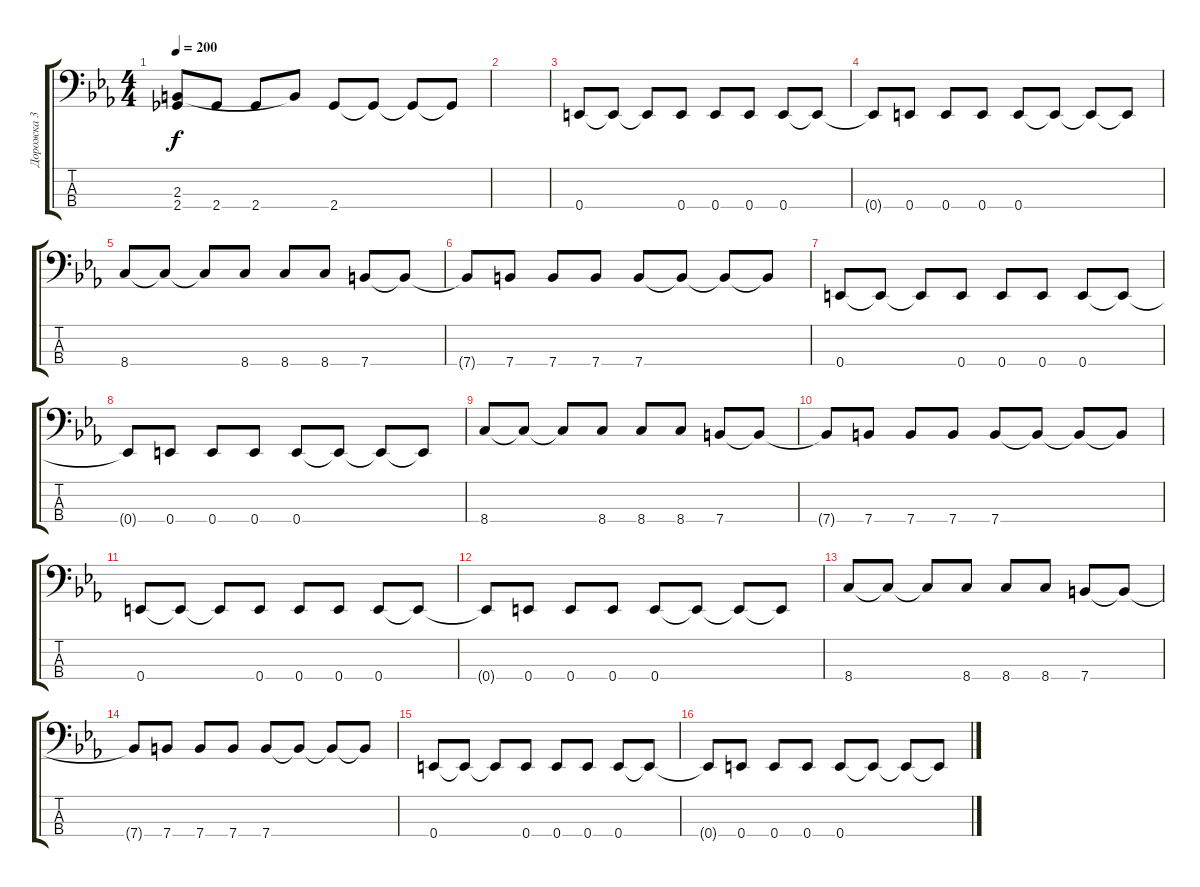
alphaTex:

\track ("Дорожка 3" "Дорожка 3") {instrument electricbassfinger}
\staff {score tabs}
\tuning (G2 D2 A1 E1) {hide}
\ts (4 4)
\tempo 200
\clef f4
\ks cminor
(2.3 2.4{t}).8{dy f} 2.4.8 2.4.8 2.3{t}.8 2.4.8 2.4{t}.8 2.4{t}.8 2.4{t}.8 |
|
0.4.8 0.4{t}.8 0.4{t}.8 0.4.8 0.4.8 0.4.8 0.4.8 0.4{t}.8 |
0.4{t}.8 0.4.8 0.4.8 0.4.8 0.4.8 0.4{t}.8 0.4{t}.8 0.4{t}.8 |
8.4.8 8.4{t}.8 8.4{t}.8 8.4.8 8.4.8 8.4.8 7.4.8 7.4{t}.8 |
7.4{t}.8 7.4.8 7.4.8 7.4.8 7.4.8 7.4{t}.8 7.4{t}.8 7.4{t}.8 |
0.4.8 0.4{t}.8 0.4{t}.8 0.4.8 0.4.8 0.4.8 0.4.8 0.4{t}.8 |
0.4{t}.8 0.4.8 0.4.8 0.4.8 0.4.8 0.4{t}.8 0.4{t}.8 0.4{t}.8 |
8.4.8 8.4{t}.8 8.4{t}.8 8.4.8 8.4.8 8.4.8 7.4.8 7.4{t}.8 |
7.4{t}.8 7.4.8 7.4.8 7.4.8 7.4.8 7.4{t}.8 7.4{t}.8 7.4{t}.8 |
0.4.8 0.4{t}.8 0.4{t}.8 0.4.8 0.4.8 0.4.8 0.4.8 0.4{t}.8 |
0.4{t}.8 0.4.8 0.4.8 0.4.8 0.4.8 0.4{t}.8 0.4{t}.8 0.4{t}.8 |
8.4.8 8.4{t}.8 8.4{t}.8 8.4.8 8.4.8 8.4.8 7.4.8 7.4{t}.8 |
7.4{t}.8 7.4.8 7.4.8 7.4.8 7.4.8 7.4{t}.8 7.4{t}.8 7.4{t}.8 |
0.4.8 0.4{t}.8 0.4{t}.8 0.4.8 0.4.8 0.4.8 0.4.8 0.4{t}.8 |
0.4{t}.8 0.4.8 0.4.8 0.4.8 0.4.8 0.4{t}.8 0.4{t}.8 0.4{t}.8
